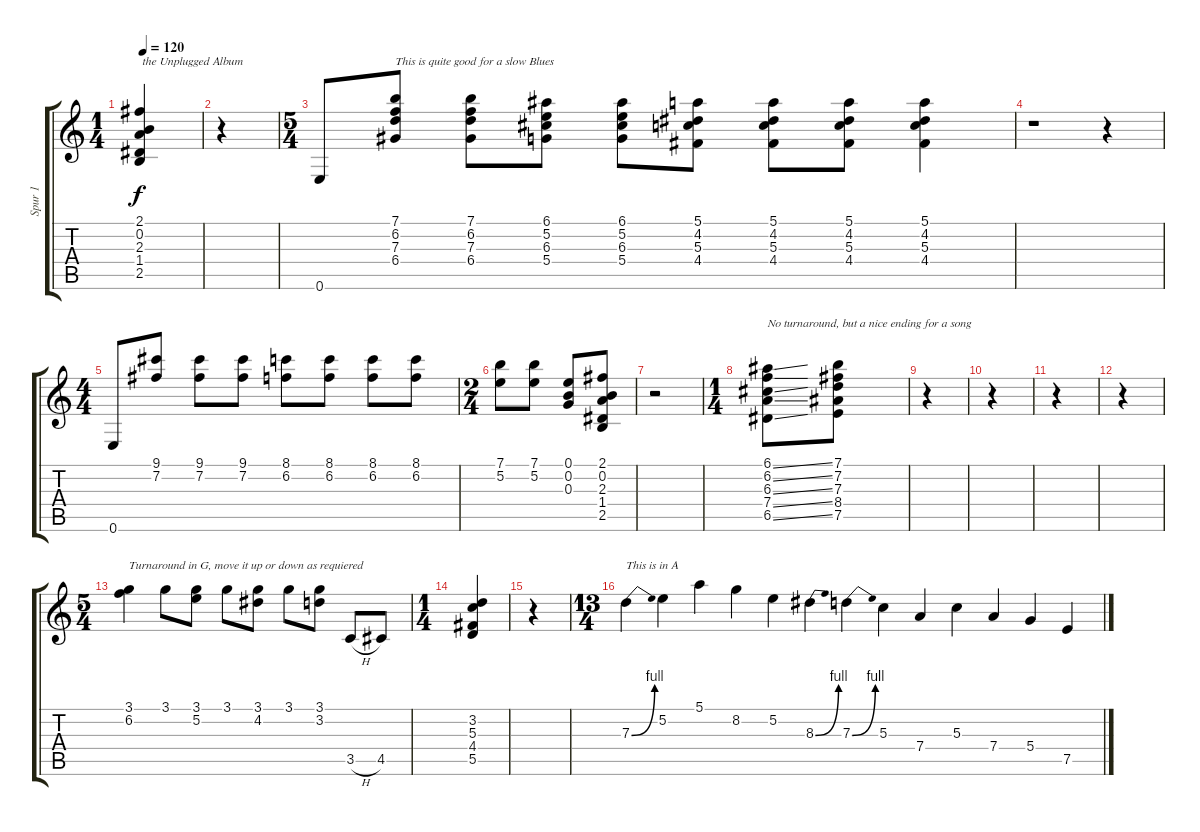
\track ("Spur 1" "Spur 1") {instrument acousticguitarnylon}
\staff {score tabs}
\tuning (E4 B3 G3 D3 A2 E2) {hide}
\ts (1 4)
\tempo 120
\clef g2
\ks c
(2.1 0.2 2.3 1.4 2.5).4{txt " the Unplugged Album" dy f} |
r.4 |
\ts (5 4)
0.6.8 (7.1 6.2 7.3 6.4).8{txt "This is quite good for a slow Blues"} (7.1 6.2 7.3 6.4).8 (6.1 5.2 6.3 5.4).8 (6.1 5.2 6.3 5.4).8 (5.1 4.2 5.3 4.4).8 (5.1 4.2 5.3 4.4).8 (5.1 4.2 5.3 4.4).8 (5.1 4.2 5.3 4.4).4 |
r.1 r.4 |
\ts (4 4)
0.6.8 (9.1 7.2).8 (9.1 7.2).8 (9.1 7.2).8 (8.1 6.2).8 (8.1 6.2).8 (8.1 6.2).8 (8.1 6.2).8 |
\ts (2 4)
(7.1 5.2).8 (7.1 5.2).8 (0.1 0.2 0.3).8 (2.1 0.2 2.3 1.4 2.5).8 |
r.2 |
\ts (1 4)
(6.1{ss} 6.2{ss} 6.3{ss} 7.4{ss} 6.5{ss}).8{txt "No turnaround, but a nice ending for a song"} (7.1 7.2 7.3 8.4 7.5).8 |
r.4 |
r.4 |
r.4 |
r.4 |
\ts (5 4)
(3.1 6.2).4{txt "Turnaround in G, move it up or down as requiered"} 3.1.8 (3.1 5.2).8 3.1.8 (3.1 4.2).8 3.1.8 (3.1 3.2).8 3.5{h}.8 4.5.8 |
\ts (1 4)
(3.2 5.3 4.4 5.5).4 |
r.4 |
\ts (13 4)
7.3{be (bend 0 0 60 4)}.4{txt "This is in A"} 5.2.4 5.1.4 8.2.4 5.2.4 8.3{be (bend 0 0 60 4)}.4 7.3{be (bend 0 0 60 4)}.4 5.3.4 7.4.4 5.3.4 7.4.4 5.4.4 7.5.4
